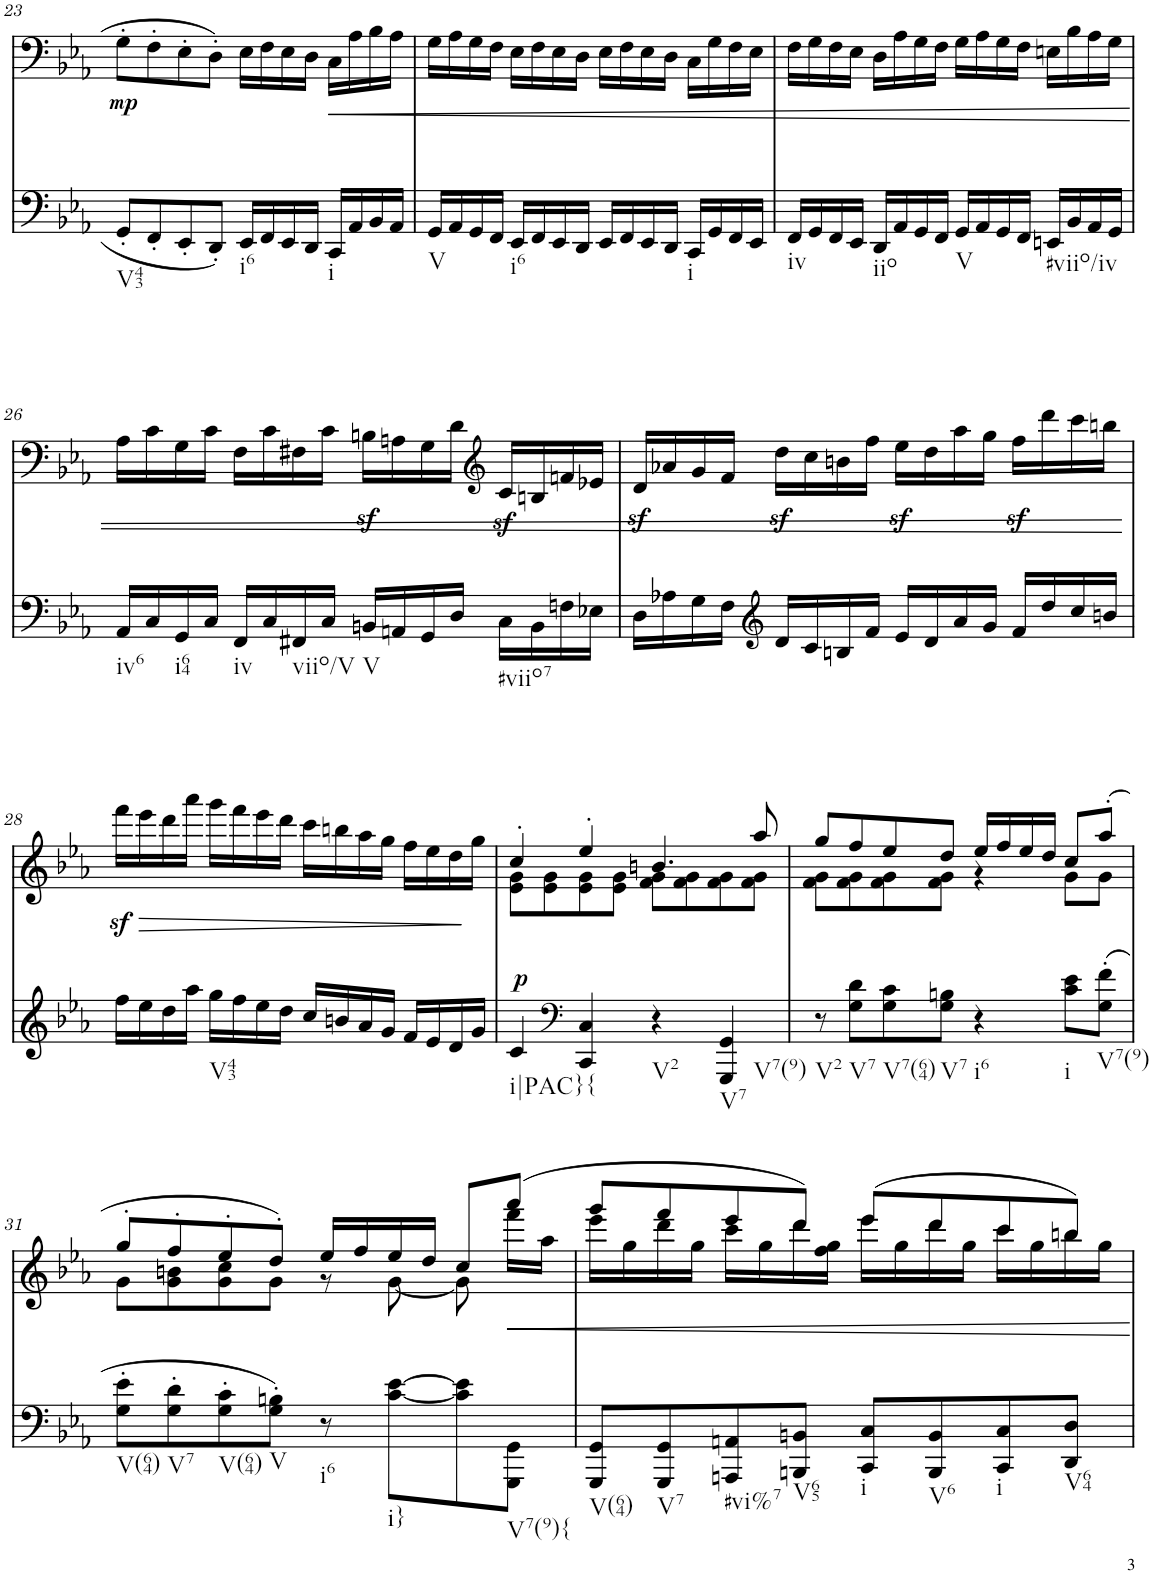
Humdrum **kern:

**kern	**dynam	**kern	**text	**dynam
*part2	*part2	*part1	*part1	*part1
*staff2	*staff2	*staff1	*staff1	*staff1
*I"piano	*	*I"piano	*	*
*I'Pno	*	*I'Pno	*	*
!!LO:PB:g=z
*clefF4	*	*clefF4	*	*
*k[b-e-a-]	*	*k[b-e-a-]	*	*
*c:	*	*c:	*	*
*M4/4	*	*M4/4	*	*
=23	=23	=23	=23	=23
!LO:TX:b:t=V43	!	!	!	!
!	!	!	!LO:LY:b	!
8GG'/L	.	8G'\L	.	.
8FF'/	.	8F'\	.	.
8EE-'/	.	8E-'\	.	.
8DD'/J	.	8D'\J	.	.
!LO:TX:b:t=i6	!	!	!	!
16EE-/LL	.	16E-\LL	.	.
16FF/	.	16F\	.	.
16EE-/	.	16E-\	.	.
16DD/JJ	.	16D\JJ	.	.
!LO:TX:b:t=i	!	!	!	!
!	!	!	!	!LO:HP:b
16CC/LL	.	16C\LL	.	<
16AA-/	.	16A-\	.	.
16BB-/	.	16B-\	.	.
16AA-/JJ	.	16A-\JJ	.	.
=24	=24	=24	=24	=24
!LO:TX:b:t=V	!	!	!	!
16GG/LL	.	16G\LL	.	.
16AA-/	.	16A-\	.	.
16GG/	.	16G\	.	.
16FF/JJ	.	16F\JJ	.	.
!LO:TX:b:t=i6	!	!	!	!
16EE-/LL	.	16E-\LL	.	.
16FF/	.	16F\	.	.
16EE-/	.	16E-\	.	.
16DD/JJ	.	16D\JJ	.	.
16EE-/LL	.	16E-\LL	.	.
16FF/	.	16F\	.	.
16EE-/	.	16E-\	.	.
16DD/JJ	.	16D\JJ	.	.
!LO:TX:b:t=i	!	!	!	!
16CC/LL	.	16C\LL	.	.
16GG/	.	16G\	.	.
16FF/	.	16F\	.	.
16EE-/JJ	.	16E-\JJ	.	.
=25	=25	=25	=25	=25
!LO:TX:b:t=iv	!	!	!	!
16FF/LL	.	16F\LL	.	.
16GG/	.	16G\	.	.
16FF/	.	16F\	.	.
16EE-/JJ	.	16E-\JJ	.	.
!LO:TX:b:t=iio	!	!	!	!
16DD/LL	.	16D\LL	.	.
16AA-/	.	16A-\	.	.
16GG/	.	16G\	.	.
16FF/JJ	.	16F\JJ	.	.
!LO:TX:b:t=V	!	!	!	!
16GG/LL	.	16G\LL	.	.
16AA-/	.	16A-\	.	.
16GG/	.	16G\	.	.
16FF/JJ	.	16F\JJ	.	.
!LO:TX:b:t=#viio/iv	!	!	!	!
16EEn/LL	.	16En\LL	.	.
16BB-/	.	16B-\	.	.
16AA-/	.	16A-\	.	.
16GG/JJ	.	16G\JJ	.	.
!!LO:LB:g=z
=26	=26	=26	=26	=26
!LO:TX:b:t=iv6	!	!	!	!
16AA-/LL	.	16A-\LL	.	.
16C/	.	16c\	.	.
!LO:TX:b:t=i64	!	!	!	!
16GG/	.	16G\	.	.
16C/JJ	.	16c\JJ	.	.
!LO:TX:b:t=iv	!	!	!	!
16FF/LL	.	16F\LL	.	.
16C/	.	16c\	.	.
!LO:TX:b:t=viio/V	!	!	!	!
16FF#X/	.	16F#X\	.	.
16C/JJ	.	16c\JJ	.	.
!LO:TX:b:t=V	!	!	!	!
16BBn/LL	.	16Bnz<\LL	.	.
16AAn/	.	16An\	.	.
16GG/	.	16G\	.	.
16D/JJ	.	16d\JJ	.	.
*	*	*clefG2	*	*
!LO:TX:b:t=#viio7	!	!	!	!
16C\LL	.	16cz</LL	.	.
16BB\	.	16Bn/	.	.
16Fn\	.	16fn/	.	.
16E-X\JJ	.	16e-X/JJ	.	.
=27	=27	=27	=27	=27
16D\LL	.	16dz</LL	.	.
16A-X\	.	16a-X/	.	.
16G\	.	16g/	.	.
16F\JJ	.	16f/JJ	.	.
*clefG2	*	*	*	*
16d/LL	.	16ddz<\LL	.	.
16c/	.	16cc\	.	.
16Bn/	.	16bn\	.	.
16f/JJ	.	16ff\JJ	.	.
16e-/LL	.	16ee-z<\LL	.	.
16d/	.	16dd\	.	.
16a-/	.	16aa-\	.	.
16g/JJ	.	16gg\JJ	.	.
16f/LL	.	16ffz<\LL	.	.
16dd/	.	16ddd\	.	.
16cc/	.	16ccc\	.	.
16bn/JJ	.	16bbn\JJ	.	.
!!LO:LB:g=z
=28	=28	=28	=28	=28
16ff\LL	.	16fffz<\LL	.	.
16ee-\	.	16eee-\	.	.
16dd\	.	16ddd\	.	.
16aa-\JJ	.	16aaa-\JJ	.	.
!LO:TX:b:t=V43	!	!	!	!
16gg\LL	.	16ggg\LL	.	.
16ff\	.	16fff\	.	.
16ee-\	.	16eee-\	.	.
16dd\JJ	.	16ddd\JJ	.	.
16cc/LL	.	16ccc\LL	.	.
16bn/	.	16bbn\	.	.
16a-/	.	16aa-\	.	.
16g/JJ	.	16gg\JJ	.	.
16f/LL	.	16ff\LL	.	.
16e-/	.	16ee-\	.	.
16d/	.	16dd\	.	.
16g/JJ	.	16gg\JJ	.	.
.	.	.	.	[
=29	=29	=29	=29	=29
*	*	*^	*	*
!LO:TX:b:t=i|PAC}{	!	!	!	!	!
!	!LO:DY:a	!	!	!	!
4c/	p	4cc'/	8e-\ 8g\L	.	.
.	.	.	8e-\ 8g\	.	.
*clefF4	*	*	*	*	*
4CC/ 4C/	.	4ee-'/	8e-\ 8g\	.	.
.	.	.	8e-\ 8g\J	.	.
!LO:TX:b:t=V2	!	!	!	!	!
4r	.	4.bn/	8f\ 8g\L	.	.
.	.	.	8f\ 8g\	.	.
!LO:TX:b:t=V7	!	!	!	!	!
!LO:TX:b:t=V7(9)	!	!	!	!	!
4GGG/ 4GG/	.	.	8f\ 8g\	.	.
.	.	8aa-/	8f\ 8g\J	.	.
=30	=30	=30	=30	=30	=30
!LO:TX:b:t=V2	!	!	!	!	!
8r	.	8gg/L	8f\ 8g\L	.	.
!LO:TX:b:t=V7	!	!	!	!	!
8G\ 8d\L	.	8ff/	8f\ 8g\	.	.
!LO:TX:b:t=V7(64)	!	!	!	!	!
8G\ 8c\	.	8ee-/	8f\ 8g\	.	.
!LO:TX:b:t=V7	!	!	!	!	!
8G\ 8Bn\J	.	8dd/J	8f\ 8g\J	.	.
!LO:TX:b:t=i6	!	!	!	!	!
4r	.	16ee-/LL	4r	.	.
.	.	16ff/	.	.	.
.	.	16ee-/	.	.	.
.	.	16dd/JJ	.	.	.
!LO:TX:b:t=i	!	!	!	!	!
8c\ 8e-\L	.	8cc/L	8g\L	.	.
!LO:TX:b:t=V7(9)	!	!	!	!	!
(8G\' 8f\'J	.	(8aa-'/J	8g\J	.	.
!!LO:LB:g=z	!!
=31	=31	=31	=31	=31	=31
!LO:TX:b:t=V(64)	!	!	!	!	!
8G\' 8e-\'L	.	8gg'/L	8g\L	.	.
!LO:TX:b:t=V7	!	!	!	!	!
8G\' 8d\'	.	8ff'/	8g\ 8bn\	.	.
!LO:TX:b:t=V(64)	!	!	!	!	!
8G\' 8c\'	.	8ee-'/	8g\ 8cc\	.	.
!LO:TX:b:t=V	!	!	!	!	!
8G\' 8Bn\'J)	.	8dd'/J)	8g\J	.	.
!LO:TX:b:t=i6	!	!	!	!	!
8r	.	16ee-/LL	8r	.	.
.	.	16ff/	.	.	.
!LO:TX:b:t=i}	!	!	!	!	!
[8c\ [8e-\L	.	16ee-/	[8g\	.	.
.	.	16dd/JJ	.	.	.
8c\] 8e-\]	.	8cc/L	8g\]	.	.
!LO:TX:b:t=V7(9){	!	!	!	!	!
8GGG\ 8GG\J	.	(8aaa-/J	16fff\LL	.	.
.	.	.	16aa-\JJ	.	.
=32	=32	=32	=32	=32	=32
!LO:TX:b:t=V(64)	!	!	!	!	!
8GGG/ 8GG/L	.	8ggg/L	16eee-\LL	.	.
.	.	.	16gg\	.	.
!LO:TX:b:t=V7	!	!	!	!	!
8GGG/ 8GG/	.	8fff/	16ddd\	.	.
.	.	.	16gg\JJ	.	.
!LO:TX:b:t=#vi%7	!	!	!	!	!
8AAAn/ 8AAn/	.	8eee-/	16ccc\LL	.	.
.	.	.	16gg\	.	.
!LO:TX:b:t=V65	!	!	!	!	!
8BBBn/ 8BBn/J	.	8ddd/J)	16ddd\	.	.
.	.	.	16ff\ 16gg\JJ	.	.
!LO:TX:b:t=i	!	!	!	!	!
8CC/ 8C/L	.	(8eee-/L	16eee-\LL	.	.
.	.	.	16gg\	.	.
!LO:TX:b:t=V6	!	!	!	!	!
8BBB/ 8BB/	.	8ddd/	16ddd\	.	.
.	.	.	16gg\JJ	.	.
!LO:TX:b:t=i	!	!	!	!	!
8CC/ 8C/	.	8ccc/	16ccc\LL	.	.
.	.	.	16gg\	.	.
!LO:TX:b:t=V64	!	!	!	!	!
8DD/ 8D/J	.	8bbn/J)	16bb\	.	.
.	.	.	16gg\JJ	.	.
*	*	*v	*v	*	*
=	=	=	=	=
*-	*-	*-	*-	*-
